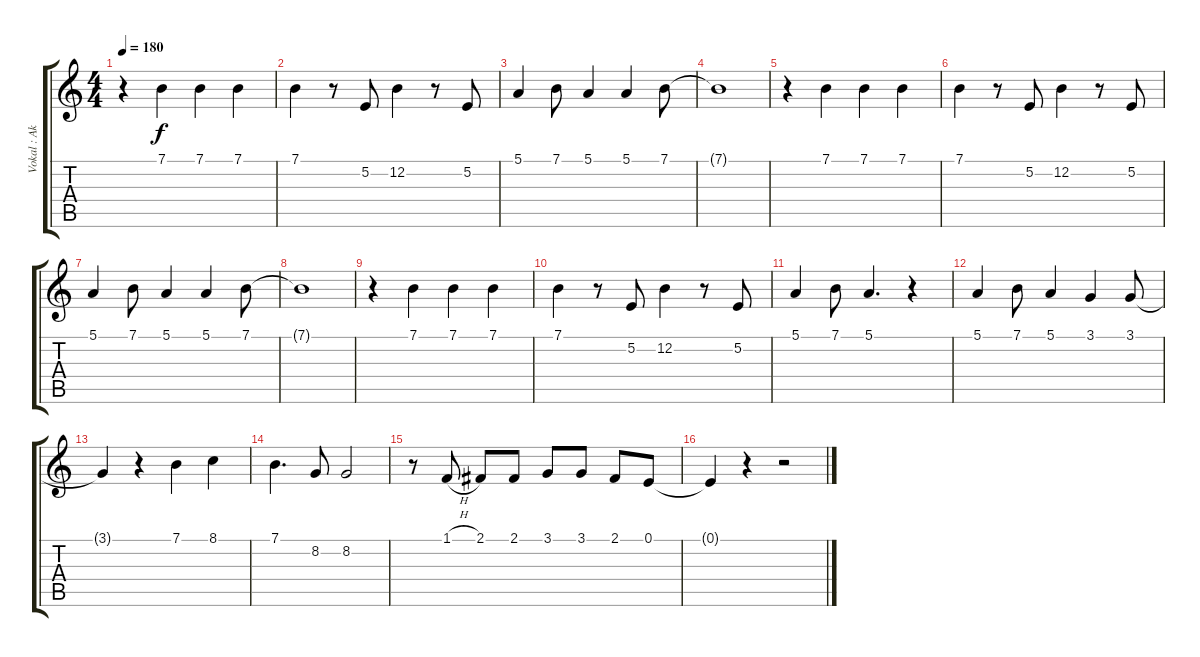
\track ("Vokal : Akiyama Mio" "Vokal : Ak") {instrument clarinet}
\staff {score tabs}
\tuning (E4 B3 G3 D3 A2 E2) {hide}
\ts (4 4)
\tempo 180
\clef g2
\ks c
r.4{dy f} 7.1.4 7.1.4 7.1.4 |
7.1.4 r.8 5.2.8 12.2.4 r.8 5.2.8 |
5.1.4 7.1.8 5.1.4 5.1.4 7.1.8 |
7.1{t}.1 |
r.4 7.1.4 7.1.4 7.1.4 |
7.1.4 r.8 5.2.8 12.2.4 r.8 5.2.8 |
5.1.4 7.1.8 5.1.4 5.1.4 7.1.8 |
7.1{t}.1 |
r.4 7.1.4 7.1.4 7.1.4 |
7.1.4 r.8 5.2.8 12.2.4 r.8 5.2.8 |
5.1.4 7.1.8 5.1.4{d} r.4 |
5.1.4 7.1.8 5.1.4 3.1.4 3.1.8 |
3.1{t}.4 r.4 7.1.4 8.1.4 |
7.1.4{d} 8.2.8 8.2.2 |
r.8 1.1{h}.8 2.1.8 2.1.8 3.1.8 3.1.8 2.1.8 0.1.8 |
0.1{t}.4 r.4 r.2
